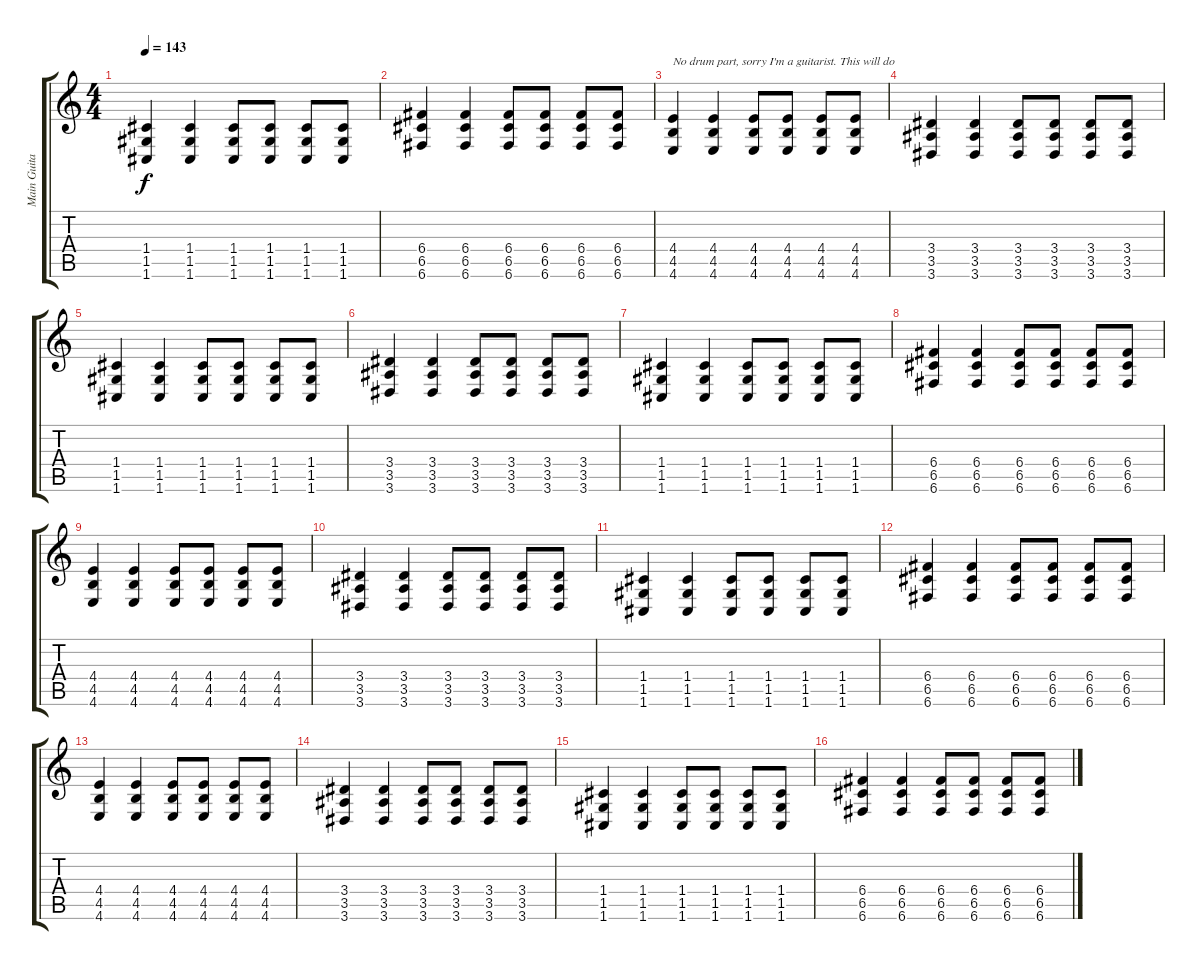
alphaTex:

\track ("Main Guitar" "Main Guita") {instrument overdrivenguitar}
\staff {score tabs}
\tuning (D4 A3 F3 C3 G2 C2) {hide}
\ts (4 4)
\tempo 143
\clef g2
\ks c
(1.4 1.5 1.6).4{dy f} (1.4 1.5 1.6).4 (1.4 1.5 1.6).8 (1.4 1.5 1.6).8 (1.4 1.5 1.6).8 (1.4 1.5 1.6).8 |
(6.4 6.5 6.6).4 (6.4 6.5 6.6).4 (6.4 6.5 6.6).8 (6.4 6.5 6.6).8 (6.4 6.5 6.6).8 (6.4 6.5 6.6).8 |
(4.4 4.5 4.6).4{txt "No drum part, sorry I'm a guitarist. This will do"} (4.4 4.5 4.6).4 (4.4 4.5 4.6).8 (4.4 4.5 4.6).8 (4.4 4.5 4.6).8 (4.4 4.5 4.6).8 |
(3.4 3.5 3.6).4{txt "                    "} (3.4 3.5 3.6).4 (3.4 3.5 3.6).8 (3.4 3.5 3.6).8 (3.4 3.5 3.6).8 (3.4 3.5 3.6).8 |
(1.4 1.5 1.6).4 (1.4 1.5 1.6).4 (1.4 1.5 1.6).8 (1.4 1.5 1.6).8 (1.4 1.5 1.6).8 (1.4 1.5 1.6).8 |
(3.4 3.5 3.6).4 (3.4 3.5 3.6).4 (3.4 3.5 3.6).8 (3.4 3.5 3.6).8 (3.4 3.5 3.6).8 (3.4 3.5 3.6).8 |
(1.4 1.5 1.6).4 (1.4 1.5 1.6).4 (1.4 1.5 1.6).8 (1.4 1.5 1.6).8 (1.4 1.5 1.6).8 (1.4 1.5 1.6).8 |
(6.4 6.5 6.6).4 (6.4 6.5 6.6).4 (6.4 6.5 6.6).8 (6.4 6.5 6.6).8 (6.4 6.5 6.6).8 (6.4 6.5 6.6).8 |
(4.4 4.5 4.6).4 (4.4 4.5 4.6).4 (4.4 4.5 4.6).8 (4.4 4.5 4.6).8 (4.4 4.5 4.6).8 (4.4 4.5 4.6).8 |
(3.4 3.5 3.6).4 (3.4 3.5 3.6).4 (3.4 3.5 3.6).8 (3.4 3.5 3.6).8 (3.4 3.5 3.6).8 (3.4 3.5 3.6).8 |
(1.4 1.5 1.6).4 (1.4 1.5 1.6).4 (1.4 1.5 1.6).8 (1.4 1.5 1.6).8 (1.4 1.5 1.6).8 (1.4 1.5 1.6).8 |
(6.4 6.5 6.6).4 (6.4 6.5 6.6).4 (6.4 6.5 6.6).8 (6.4 6.5 6.6).8 (6.4 6.5 6.6).8 (6.4 6.5 6.6).8 |
(4.4 4.5 4.6).4 (4.4 4.5 4.6).4 (4.4 4.5 4.6).8 (4.4 4.5 4.6).8 (4.4 4.5 4.6).8 (4.4 4.5 4.6).8 |
(3.4 3.5 3.6).4 (3.4 3.5 3.6).4 (3.4 3.5 3.6).8 (3.4 3.5 3.6).8 (3.4 3.5 3.6).8 (3.4 3.5 3.6).8 |
(1.4 1.5 1.6).4 (1.4 1.5 1.6).4 (1.4 1.5 1.6).8 (1.4 1.5 1.6).8 (1.4 1.5 1.6).8 (1.4 1.5 1.6).8 |
(6.4 6.5 6.6).4 (6.4 6.5 6.6).4 (6.4 6.5 6.6).8 (6.4 6.5 6.6).8 (6.4 6.5 6.6).8 (6.4 6.5 6.6).8
